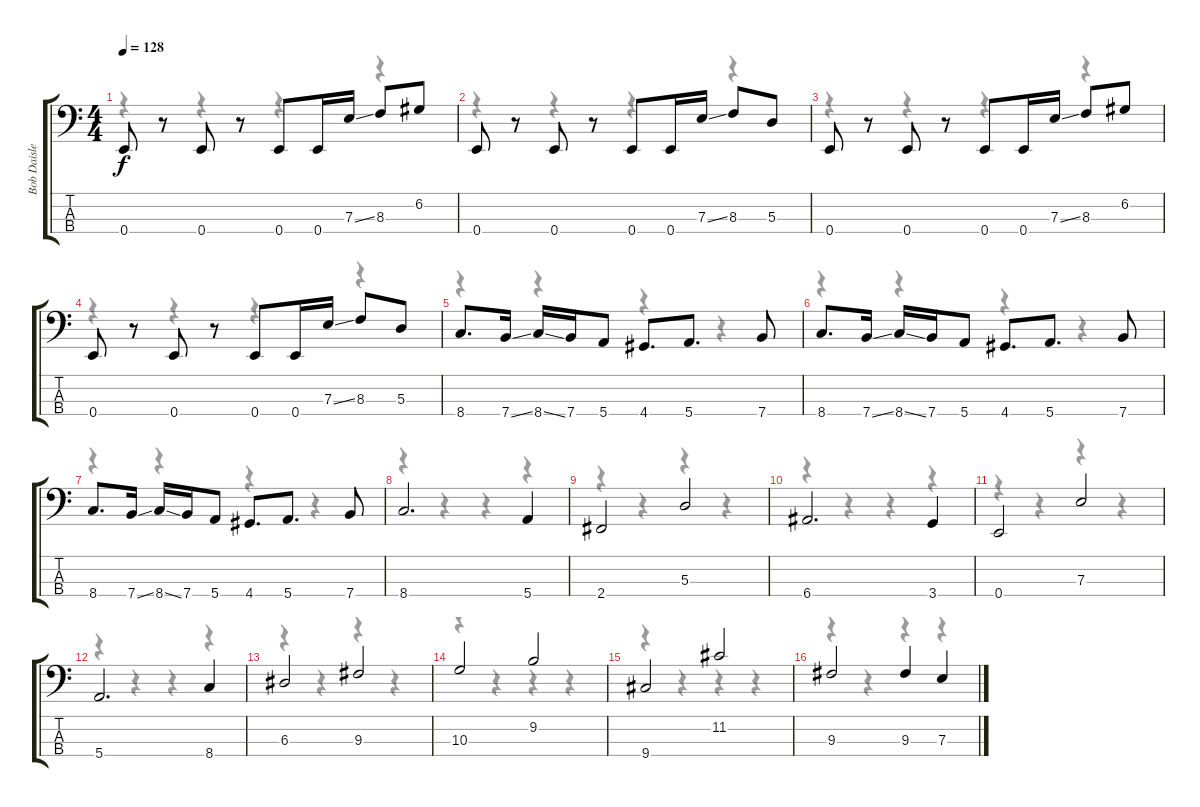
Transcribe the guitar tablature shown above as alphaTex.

\track ("Bob Daisley - Bass" "Bob Daisle") {instrument electricbassfinger}
\staff {score tabs}
\tuning (G2 D2 A1 E1) {hide}
\voice
\ts (4 4)
\tempo 128
\clef f4
\ks c
0.4.8{dy f} r.8 0.4.8 r.8 0.4.8 0.4.16 7.3{ss}.16 8.3.8 6.2.8 |
0.4.8 r.8 0.4.8 r.8 0.4.8 0.4.16 7.3{ss}.16 8.3.8 5.3.8 |
0.4.8 r.8 0.4.8 r.8 0.4.8 0.4.16 7.3{ss}.16 8.3.8 6.2.8 |
0.4.8 r.8 0.4.8 r.8 0.4.8 0.4.16 7.3{ss}.16 8.3.8 5.3.8 |
8.4.8{d} 7.4{ss}.16 8.4{ss}.16 7.4.16 5.4.8 4.4.8{d} 5.4.8{d} 7.4.8 |
8.4.8{d} 7.4{ss}.16 8.4{ss}.16 7.4.16 5.4.8 4.4.8{d} 5.4.8{d} 7.4.8 |
8.4.8{d} 7.4{ss}.16 8.4{ss}.16 7.4.16 5.4.8 4.4.8{d} 5.4.8{d} 7.4.8 |
8.4.2{d} 5.4.4 |
2.4.2 5.3.2 |
6.4.2{d} 3.4.4 |
0.4.2 7.3.2 |
5.4.2{d} 8.4.4 |
6.3.2 9.3.2 |
10.3.2 9.2.2 |
9.4.2 11.2.2 |
9.3.2 9.3.4 7.3.4
\voice
\clef f4
\ottava regular
\simile none
\ks c
r.4{dy f} r.4 r.4 r.4 |
r.4 r.4 r.4 r.4 |
r.4 r.4 r.4 r.4 |
r.4 r.4 r.4 r.4 |
r.4 r.4 r.4 r.4 |
r.4 r.4 r.4 r.4 |
r.4 r.4 r.4 r.4 |
r.4 r.4 r.4 r.4 |
r.4 r.4 r.4 r.4 |
r.4 r.4 r.4 r.4 |
r.4 r.4 r.4 r.4 |
r.4 r.4 r.4 r.4 |
r.4 r.4 r.4 r.4 |
r.4 r.4 r.4 r.4 |
r.4 r.4 r.4 r.4 |
r.4 r.4 r.4 r.4
